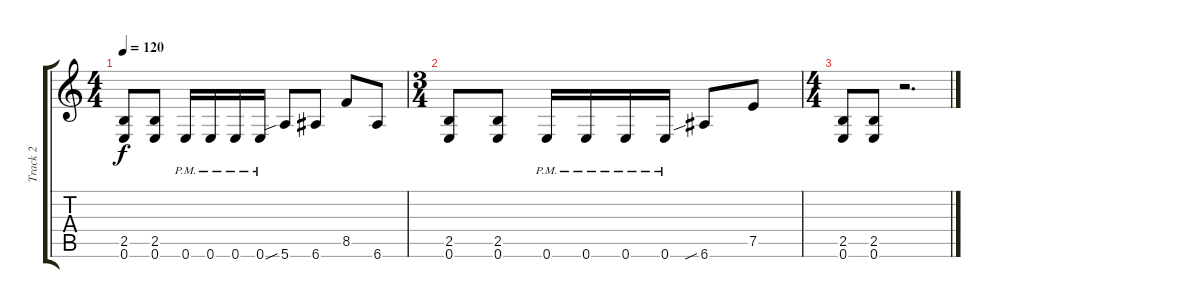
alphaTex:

\track ("Track 2" "Track 2") {instrument distortionguitar}
\staff {score tabs}
\tuning (E4 B3 G3 D3 A2 E2) {hide}
\ts (4 4)
\tempo 120
\clef g2
\ks c
(2.5 0.6).8{dy f} (2.5 0.6).8 0.6{pm}.16 0.6{pm}.16 0.6{pm}.16 0.6{pm}.16 5.6{sib}.8 6.6.8 8.5.8 6.6.8 |
\ts (3 4)
(2.5 0.6).8 (2.5 0.6).8 0.6{pm}.16 0.6{pm}.16 0.6{pm}.16 0.6{pm}.16 6.6{sib}.8 7.5.8 |
\ts (4 4)
(2.5 0.6).8 (2.5 0.6).8 r.2{d}
